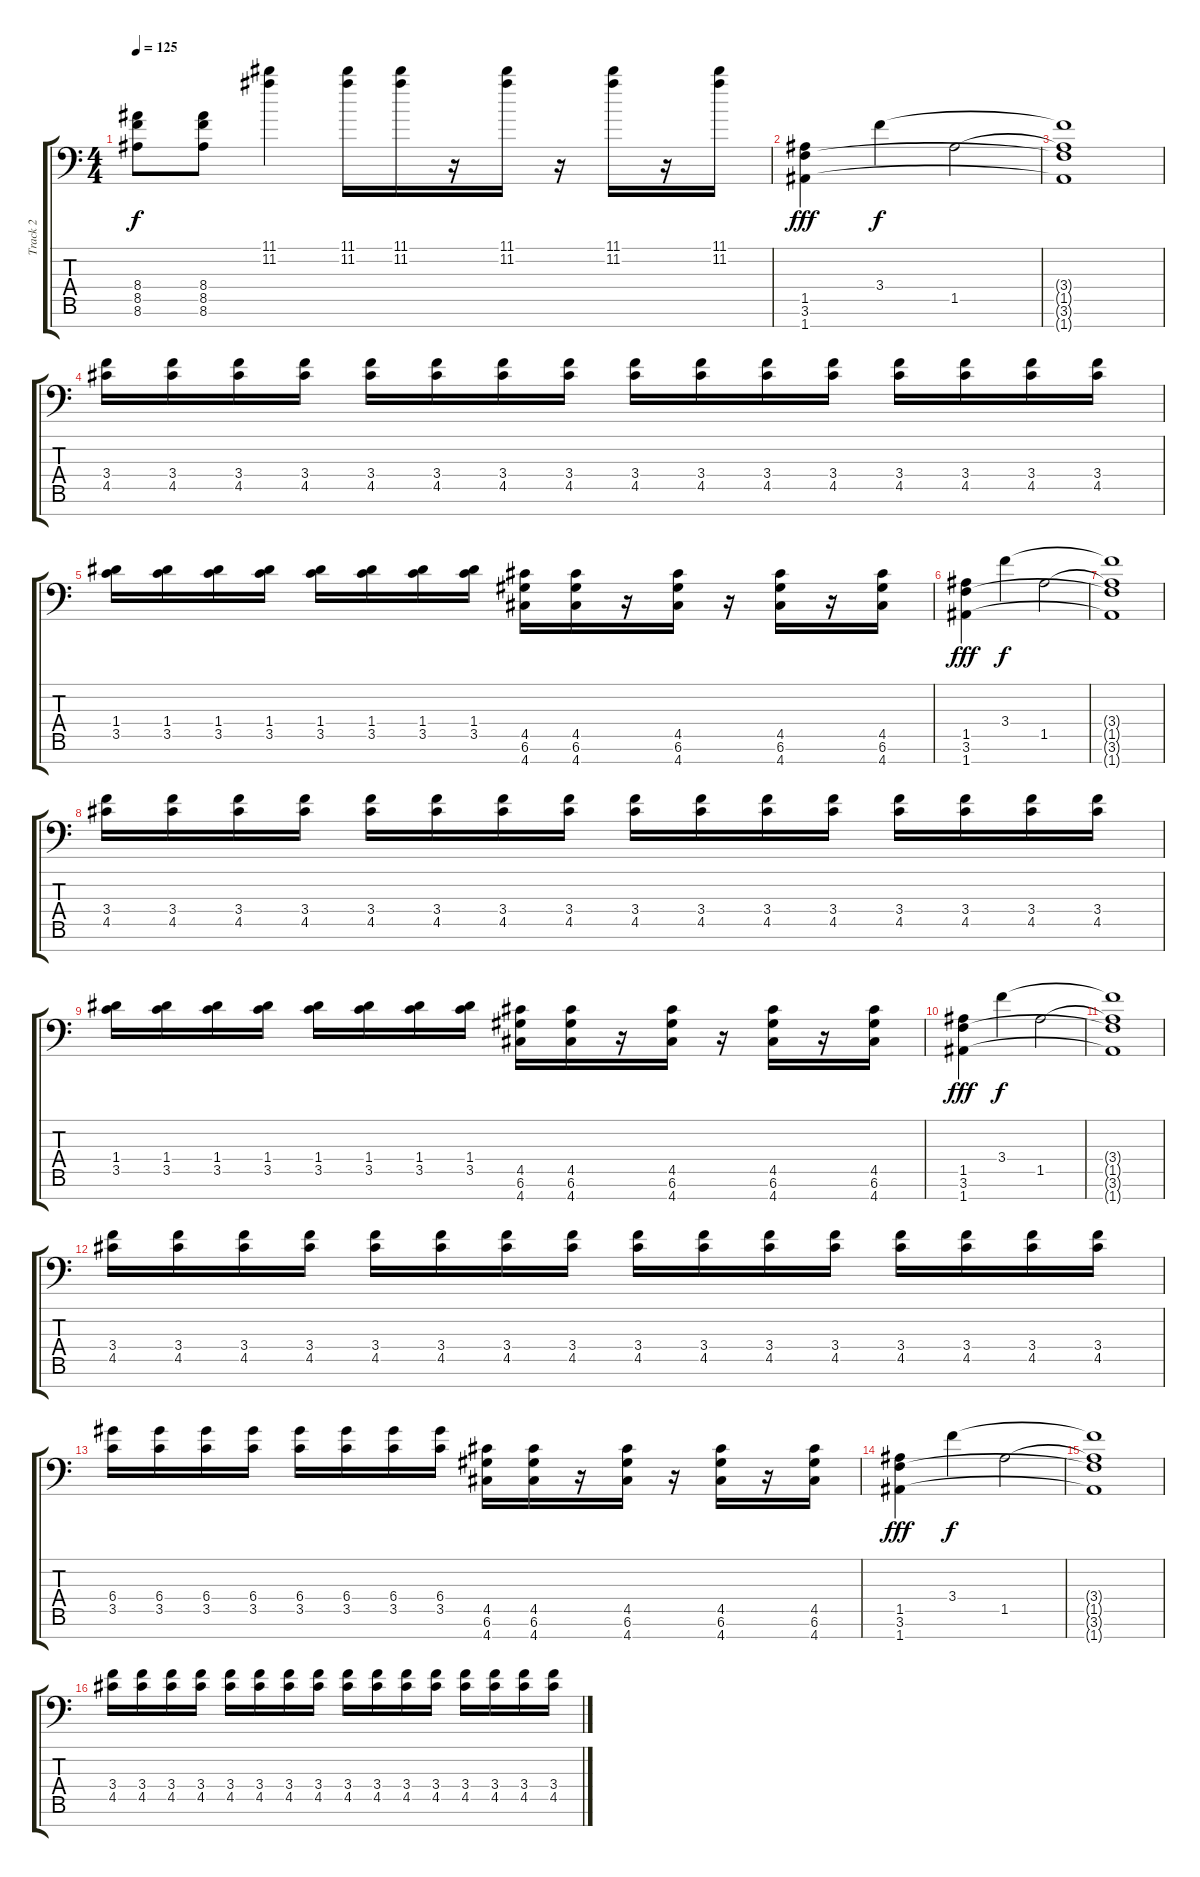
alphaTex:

\track ("Track 2" "Track 2") {instrument distortionguitar}
\staff {score tabs}
\tuning (E4 B3 G3 D3 A2 D2 A1) {hide}
\ts (4 4)
\tempo 125
\clef f4
\ks c
(8.4 8.5 8.6).8{dy f} (8.4 8.5 8.6).8 (11.1 11.2).4 (11.1 11.2).16 (11.1 11.2).16 r.16 (11.1 11.2).16 r.16 (11.1 11.2).16 r.16 (11.1 11.2).16 |
(1.5 3.6 1.7).4{dy fff volume 13} 3.4.4{dy f} 1.5.2 |
(3.4{t} 1.5{t} 3.6{t} 1.7{t}).1 |
(3.4 4.5).16 (3.4 4.5).16 (3.4 4.5).16 (3.4 4.5).16 (3.4 4.5).16 (3.4 4.5).16 (3.4 4.5).16 (3.4 4.5).16 (3.4 4.5).16 (3.4 4.5).16 (3.4 4.5).16 (3.4 4.5).16 (3.4 4.5).16 (3.4 4.5).16 (3.4 4.5).16 (3.4 4.5).16 |
(1.4 3.5).16 (1.4 3.5).16 (1.4 3.5).16 (1.4 3.5).16 (1.4 3.5).16 (1.4 3.5).16 (1.4 3.5).16 (1.4 3.5).16 (4.5 6.6 4.7).16 (4.5 6.6 4.7).16 r.16 (4.5 6.6 4.7).16 r.16 (4.5 6.6 4.7).16 r.16 (4.5 6.6 4.7).16 |
(1.5 3.6 1.7).4{dy fff} 3.4.4{dy f} 1.5.2 |
(3.4{t} 1.5{t} 3.6{t} 1.7{t}).1 |
(3.4 4.5).16 (3.4 4.5).16 (3.4 4.5).16 (3.4 4.5).16 (3.4 4.5).16 (3.4 4.5).16 (3.4 4.5).16 (3.4 4.5).16 (3.4 4.5).16 (3.4 4.5).16 (3.4 4.5).16 (3.4 4.5).16 (3.4 4.5).16 (3.4 4.5).16 (3.4 4.5).16 (3.4 4.5).16 |
(1.4 3.5).16 (1.4 3.5).16 (1.4 3.5).16 (1.4 3.5).16 (1.4 3.5).16 (1.4 3.5).16 (1.4 3.5).16 (1.4 3.5).16 (4.5 6.6 4.7).16 (4.5 6.6 4.7).16 r.16 (4.5 6.6 4.7).16 r.16 (4.5 6.6 4.7).16 r.16 (4.5 6.6 4.7).16 |
(1.5 3.6 1.7).4{dy fff volume 13} 3.4.4{dy f} 1.5.2 |
(3.4{t} 1.5{t} 3.6{t} 1.7{t}).1 |
(3.4 4.5).16 (3.4 4.5).16 (3.4 4.5).16 (3.4 4.5).16 (3.4 4.5).16 (3.4 4.5).16 (3.4 4.5).16 (3.4 4.5).16 (3.4 4.5).16 (3.4 4.5).16 (3.4 4.5).16 (3.4 4.5).16 (3.4 4.5).16 (3.4 4.5).16 (3.4 4.5).16 (3.4 4.5).16 |
(6.4 3.5).16 (6.4 3.5).16 (6.4 3.5).16 (6.4 3.5).16 (6.4 3.5).16 (6.4 3.5).16 (6.4 3.5).16 (6.4 3.5).16 (4.5 6.6 4.7).16 (4.5 6.6 4.7).16 r.16 (4.5 6.6 4.7).16 r.16 (4.5 6.6 4.7).16 r.16 (4.5 6.6 4.7).16 |
(1.5 3.6 1.7).4{dy fff} 3.4.4{dy f} 1.5.2 |
(3.4{t} 1.5{t} 3.6{t} 1.7{t}).1 |
(3.4 4.5).16 (3.4 4.5).16 (3.4 4.5).16 (3.4 4.5).16 (3.4 4.5).16 (3.4 4.5).16 (3.4 4.5).16 (3.4 4.5).16 (3.4 4.5).16 (3.4 4.5).16 (3.4 4.5).16 (3.4 4.5).16 (3.4 4.5).16 (3.4 4.5).16 (3.4 4.5).16 (3.4 4.5).16
